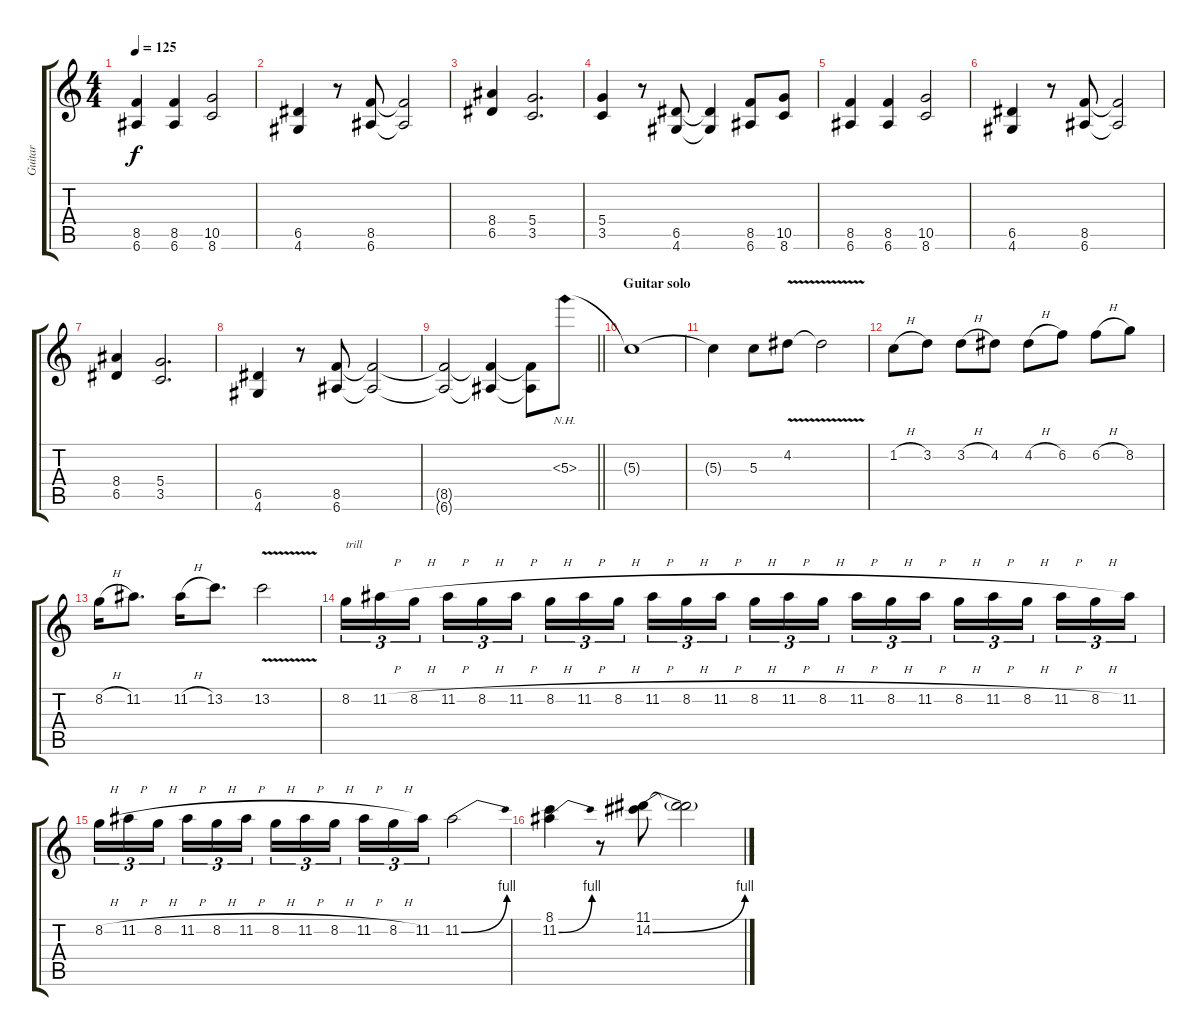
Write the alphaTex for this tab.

\track ("Guitar" "Guitar") {instrument overdrivenguitar}
\staff {score tabs}
\tuning (E4 B3 G3 D3 A2 E2) {hide}
\ts (4 4)
\tempo 125
\clef g2
\ks c
(8.5 6.6).4{dy f} (8.5 6.6).4 (10.5 8.6).2 |
(6.5 4.6).4 r.8 (8.5 6.6).8 (8.5{t} 6.6{t}).2 |
(8.4 6.5).4 (5.4 3.5).2{d} |
(5.4 3.5).4 r.8 (6.5 4.6).8 (6.5{t} 4.6{t}).4 (8.5 6.6).8 (10.5 8.6).8 |
(8.5 6.6).4 (8.5 6.6).4 (10.5 8.6).2 |
(6.5 4.6).4 r.8 (8.5 6.6).8 (8.5{t} 6.6{t}).2 |
(8.4 6.5).4 (5.4 3.5).2{d} |
(6.5 4.6).4 r.8 (8.5 6.6).8 (8.5{t} 6.6{t}).2 |
\barLineRight lightlight
(8.5{t} 6.6{t}).2 (8.5{t} 6.6{t}).4 (8.5{t} 6.6{t}).8 5.3{nh}.8 |
\section ("" "Guitar solo")
5.3{t}.1 |
5.3{t}.4 5.3.8 4.2{v}.8 4.2{t}.2 |
1.2{h}.8 3.2.8 3.2{h}.8 4.2.8 4.2{h}.8 6.2.8 6.2{h}.8 8.2.8 |
8.2{h}.16 11.2.8{d} 11.2{h}.16 13.2.8{d} 13.2{v}.2 |
8.2.16{tu (3 2) txt "trill"} 11.2{h}.16{tu (3 2)} 8.2{h}.16{tu (3 2) beam splitsecondary} 11.2{h}.16{tu (3 2)} 8.2{h}.16{tu (3 2)} 11.2{h}.16{tu (3 2)} 8.2{h}.16{tu (3 2)} 11.2{h}.16{tu (3 2)} 8.2{h}.16{tu (3 2) beam splitsecondary} 11.2{h}.16{tu (3 2)} 8.2{h}.16{tu (3 2)} 11.2{h}.16{tu (3 2)} 8.2{h}.16{tu (3 2)} 11.2{h}.16{tu (3 2)} 8.2{h}.16{tu (3 2) beam splitsecondary} 11.2{h}.16{tu (3 2)} 8.2{h}.16{tu (3 2)} 11.2{h}.16{tu (3 2)} 8.2{h}.16{tu (3 2)} 11.2{h}.16{tu (3 2)} 8.2{h}.16{tu (3 2) beam splitsecondary} 11.2{h}.16{tu (3 2)} 8.2{h}.16{tu (3 2)} 11.2.16{tu (3 2)} |
8.2{h}.16{tu (3 2)} 11.2{h}.16{tu (3 2)} 8.2{h}.16{tu (3 2) beam splitsecondary} 11.2{h}.16{tu (3 2)} 8.2{h}.16{tu (3 2)} 11.2{h}.16{tu (3 2)} 8.2{h}.16{tu (3 2)} 11.2{h}.16{tu (3 2)} 8.2{h}.16{tu (3 2) beam splitsecondary} 11.2{h}.16{tu (3 2)} 8.2{h}.16{tu (3 2)} 11.2.16{tu (3 2)} 11.2{be (bend 0 0 60 4)}.2 |
(8.1 11.2{be (bend 0 0 60 4)}).4 r.8 (11.1 14.2{be (bend 0 0 60 4)}).8 (11.1{t} 14.2{t}).2
